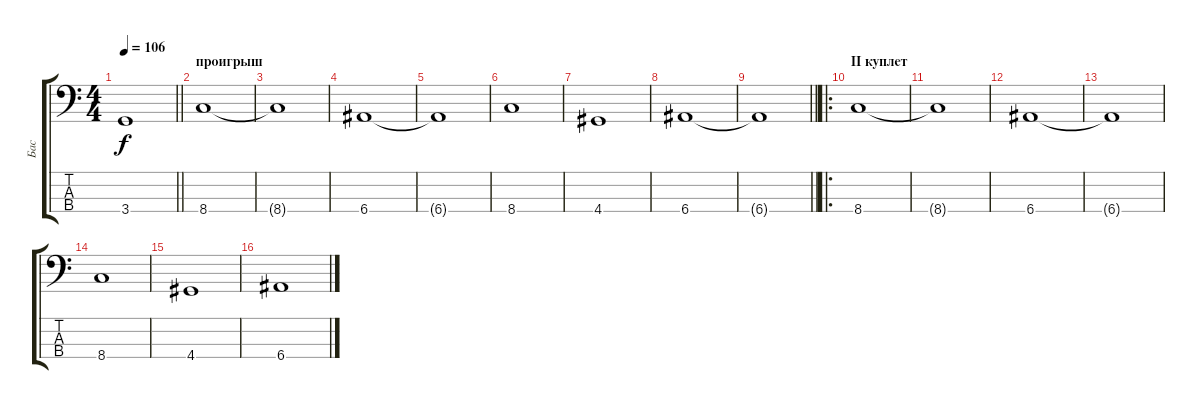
\track ("Бас" "Бас") {mute instrument electricbassfinger}
\staff {score tabs}
\tuning (G2 D2 A1 E1) {hide}
\ts (4 4)
\tempo 106
\clef f4
\barLineRight lightlight
\ks c
3.4{t}.1{dy f} |
\section ("" "проигрыш")
8.4.1 |
8.4{t}.1 |
6.4.1 |
6.4{t}.1 |
8.4.1 |
4.4.1 |
6.4.1 |
\barLineRight lightlight
6.4{t}.1 |
\ro
\section ("" "II куплет")
8.4.1 |
8.4{t}.1 |
6.4.1 |
6.4{t}.1 |
8.4.1 |
4.4.1 |
6.4.1
